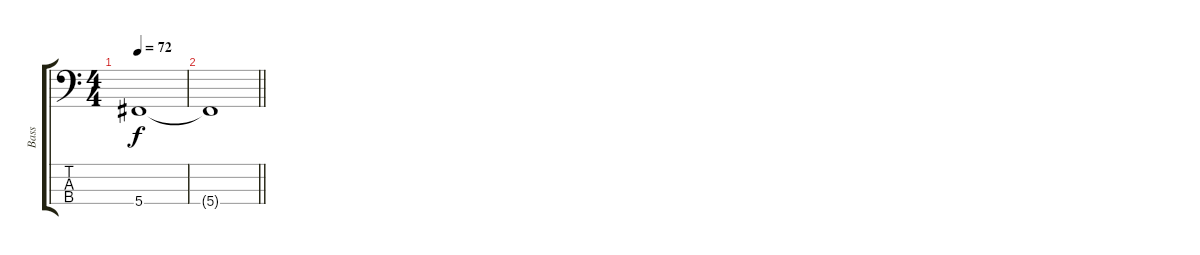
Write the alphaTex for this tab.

\track ("Bass" "Bass") {instrument electricbassfinger}
\staff {score tabs}
\tuning (E2 B1 Gb1 Db1) {hide}
\ts (4 4)
\tempo 72
\clef f4
\ks c
5.4{t}.1{dy f} |
\barLineRight lightlight
5.4{t}.1
